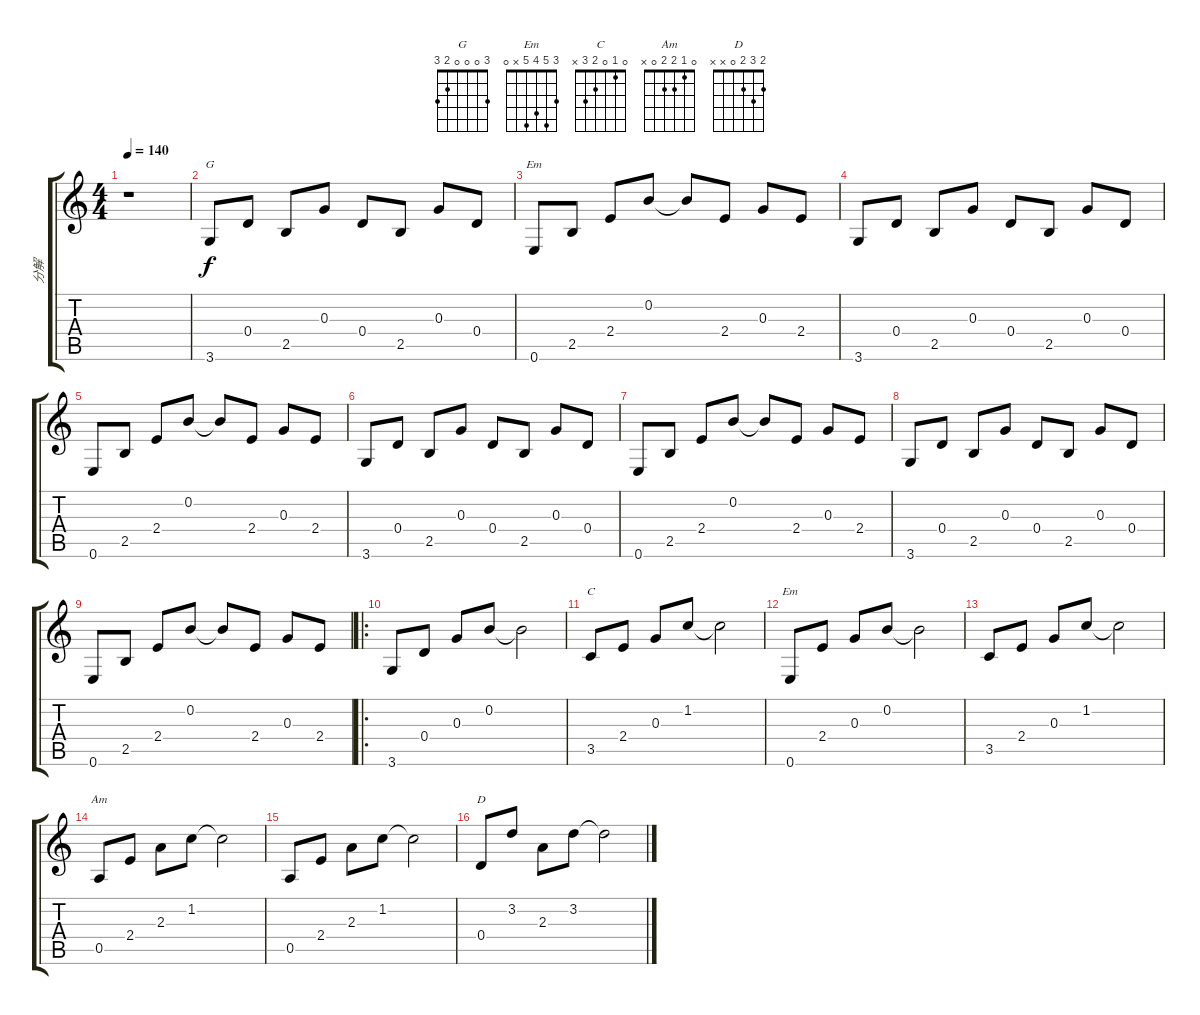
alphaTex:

\track ("分解" "分解") {instrument electricguitarclean}
\staff {score tabs}
\tuning (E4 B3 G3 D3 A2 E2) {hide}
\chord ("G" 3 0 0 0 2 3)
\chord ("Em" 0 0 0 2 2 0)
\chord ("C" 0 1 0 2 3 x)
\chord ("Em" 3 5 4 5 x 0)
\chord ("Am" 0 1 2 2 0 x)
\chord ("D" 2 3 2 0 x x)
\ts (4 4)
\tempo 140
\clef g2
\ks c
r.1{dy f instrument electricguitarclean} |
3.6.8{ch "G"} 0.4.8 2.5.8 0.3.8 0.4.8 2.5.8 0.3.8 0.4.8 |
0.6.8{ch "Em"} 2.5.8 2.4.8 0.2.8 0.2{t}.8 2.4.8 0.3.8 2.4.8 |
3.6.8 0.4.8 2.5.8 0.3.8 0.4.8 2.5.8 0.3.8 0.4.8 |
0.6.8 2.5.8 2.4.8 0.2.8 0.2{t}.8 2.4.8 0.3.8 2.4.8 |
3.6.8 0.4.8 2.5.8 0.3.8 0.4.8 2.5.8 0.3.8 0.4.8 |
0.6.8 2.5.8 2.4.8 0.2.8 0.2{t}.8 2.4.8 0.3.8 2.4.8 |
3.6.8 0.4.8 2.5.8 0.3.8 0.4.8 2.5.8 0.3.8 0.4.8 |
0.6.8 2.5.8 2.4.8 0.2.8 0.2{t}.8 2.4.8 0.3.8 2.4.8 |
\ro
3.6.8 0.4.8 0.3.8 0.2.8 0.2{t}.2 |
3.5.8{ch "C"} 2.4.8 0.3.8 1.2.8 1.2{t}.2 |
0.6.8{ch "Em"} 2.4.8 0.3.8 0.2.8 0.2{t}.2 |
3.5.8 2.4.8 0.3.8 1.2.8 1.2{t}.2 |
0.5.8{ch "Am"} 2.4.8 2.3.8 1.2.8 1.2{t}.2 |
0.5.8 2.4.8 2.3.8 1.2.8 1.2{t}.2 |
0.4.8{ch "D"} 3.2.8 2.3.8 3.2.8 3.2{t}.2
